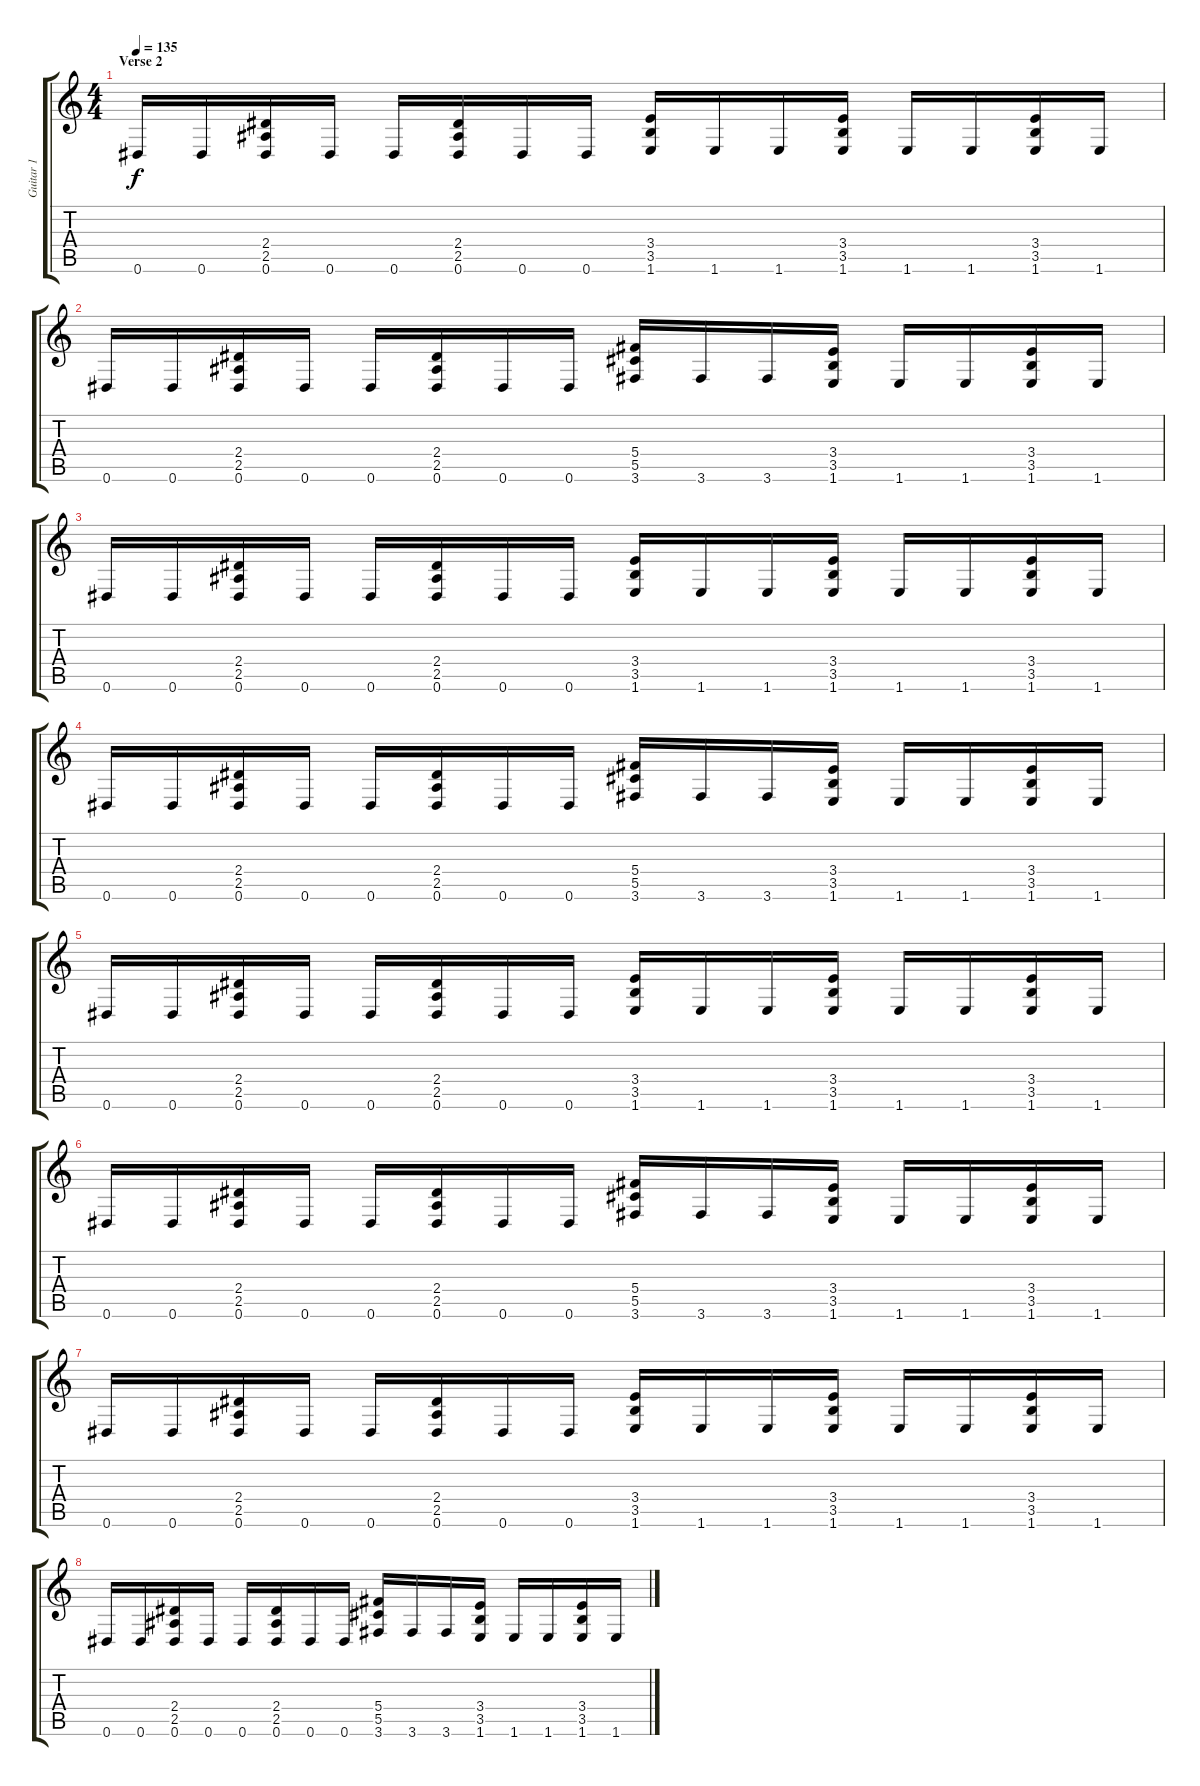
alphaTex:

\track ("Guitar 1" "Guitar 1") {instrument distortionguitar}
\staff {score tabs}
\tuning (Eb4 Bb3 Gb3 Db3 Ab2 Eb2) {hide}
\ts (4 4)
\section ("" "Verse 2")
\tempo 135
\clef g2
\ks c
0.6.16{dy f} 0.6.16 (2.4 2.5 0.6).16 0.6.16 0.6.16 (2.4 2.5 0.6).16 0.6.16 0.6.16 (3.4 3.5 1.6).16 1.6.16 1.6.16 (3.4 3.5 1.6).16 1.6.16 1.6.16 (3.4 3.5 1.6).16 1.6.16 |
0.6.16 0.6.16 (2.4 2.5 0.6).16 0.6.16 0.6.16 (2.4 2.5 0.6).16 0.6.16 0.6.16 (5.4 5.5 3.6).16 3.6.16 3.6.16 (3.4 3.5 1.6).16 1.6.16 1.6.16 (3.4 3.5 1.6).16 1.6.16 |
0.6.16 0.6.16 (2.4 2.5 0.6).16 0.6.16 0.6.16 (2.4 2.5 0.6).16 0.6.16 0.6.16 (3.4 3.5 1.6).16 1.6.16 1.6.16 (3.4 3.5 1.6).16 1.6.16 1.6.16 (3.4 3.5 1.6).16 1.6.16 |
0.6.16 0.6.16 (2.4 2.5 0.6).16 0.6.16 0.6.16 (2.4 2.5 0.6).16 0.6.16 0.6.16 (5.4 5.5 3.6).16 3.6.16 3.6.16 (3.4 3.5 1.6).16 1.6.16 1.6.16 (3.4 3.5 1.6).16 1.6.16 |
0.6.16 0.6.16 (2.4 2.5 0.6).16 0.6.16 0.6.16 (2.4 2.5 0.6).16 0.6.16 0.6.16 (3.4 3.5 1.6).16 1.6.16 1.6.16 (3.4 3.5 1.6).16 1.6.16 1.6.16 (3.4 3.5 1.6).16 1.6.16 |
0.6.16 0.6.16 (2.4 2.5 0.6).16 0.6.16 0.6.16 (2.4 2.5 0.6).16 0.6.16 0.6.16 (5.4 5.5 3.6).16 3.6.16 3.6.16 (3.4 3.5 1.6).16 1.6.16 1.6.16 (3.4 3.5 1.6).16 1.6.16 |
0.6.16 0.6.16 (2.4 2.5 0.6).16 0.6.16 0.6.16 (2.4 2.5 0.6).16 0.6.16 0.6.16 (3.4 3.5 1.6).16 1.6.16 1.6.16 (3.4 3.5 1.6).16 1.6.16 1.6.16 (3.4 3.5 1.6).16 1.6.16 |
0.6.16 0.6.16 (2.4 2.5 0.6).16 0.6.16 0.6.16 (2.4 2.5 0.6).16 0.6.16 0.6.16 (5.4 5.5 3.6).16 3.6.16 3.6.16 (3.4 3.5 1.6).16 1.6.16 1.6.16 (3.4 3.5 1.6).16 1.6.16
